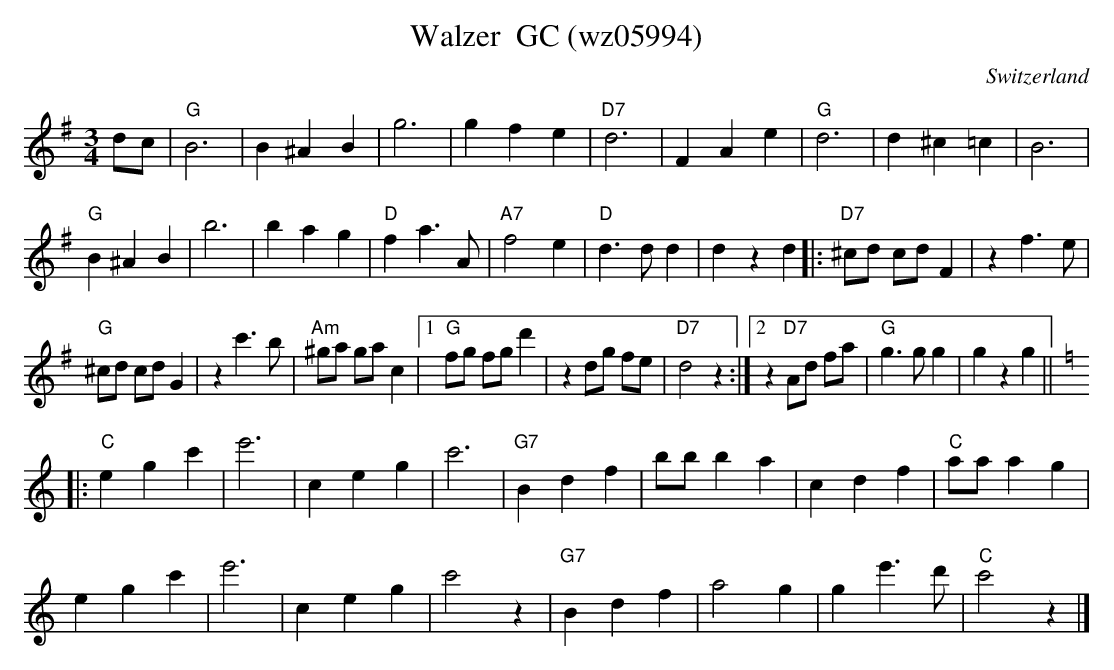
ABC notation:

X:1
T:Walzer  GC (wz05994)
O:Switzerland
M:3/4
L:1/4
K:G major
d/c/ | "G"B3 | B^AB | g3 | gfe | "D7"d3 | FAe | "G"d3 | d^c=c | B3 |
"G"B^AB | b3 | bag | "D"fa>A | "A7"f2e | "D"d>dd | dzd |: [L:1/8] "D7"^cd cdF2 | z2f3e |
"G"^cd cdG2 | z2c'3b | "Am"^ga gac2 |1 "G"fg fg d'2 | z2dg fe | "D7"d4z2 :|2 z2"D7"Ad fa | "G"g3gg2 | g2z2g2 || [K:C] [L:1/4]
|: "C"egc' | e'3 | ceg | c'3 | "G7"Bdf | b/b/ba | cdf | "C"a/a/ ag |
egc' |  e'3 | ceg | c'2z | "G7"Bdf | a2g | ge'>d' | "C"c'2z |]
